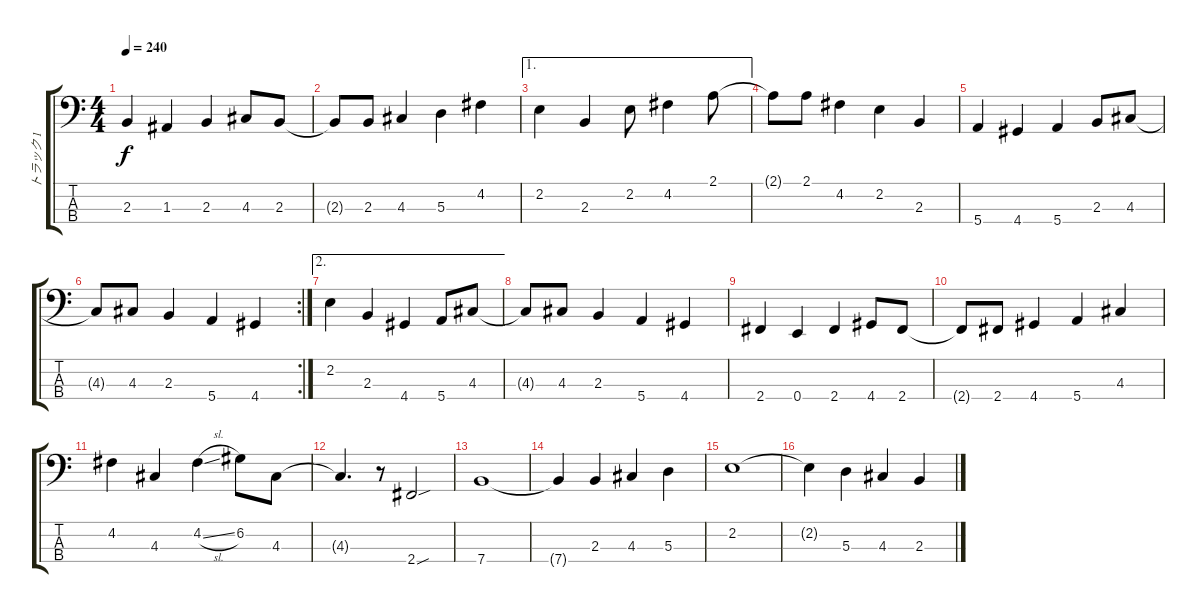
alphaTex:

\track ("トラック 1" "トラック 1") {instrument electricbassfinger}
\staff {score tabs}
\tuning (G2 D2 A1 E1) {hide}
\ts (4 4)
\tempo 240
\clef f4
\ks c
2.3.4{dy f} 1.3.4 2.3.4 4.3.8 2.3.8 |
2.3{t}.8 2.3.8 4.3.4 5.3.4 4.2.4 |
\ae 1
2.2.4 2.3.4 2.2.8 4.2.4 2.1.8 |
2.1{t}.8 2.1.8 4.2.4 2.2.4 2.3.4 |
5.4.4 4.4.4 5.4.4 2.3.8 4.3.8 |
\rc 2
4.3{t}.8 4.3.8 2.3.4 5.4.4 4.4.4 |
\ae 2
2.2.4 2.3.4 4.4.4 5.4.8 4.3.8 |
4.3{t}.8 4.3.8 2.3.4 5.4.4 4.4.4 |
2.4.4 0.4.4 2.4.4 4.4.8 2.4.8 |
2.4{t}.8 2.4.8 4.4.4 5.4.4 4.3.4 |
4.2.4 4.3.4 4.2{sl}.4 6.2.8 4.3.8 |
4.3{t}.4{d} r.8 2.4{sou}.2 |
7.4.1 |
7.4{t}.4 2.3.4 4.3.4 5.3.4 |
2.2.1 |
2.2{t}.4 5.3.4 4.3.4 2.3.4
